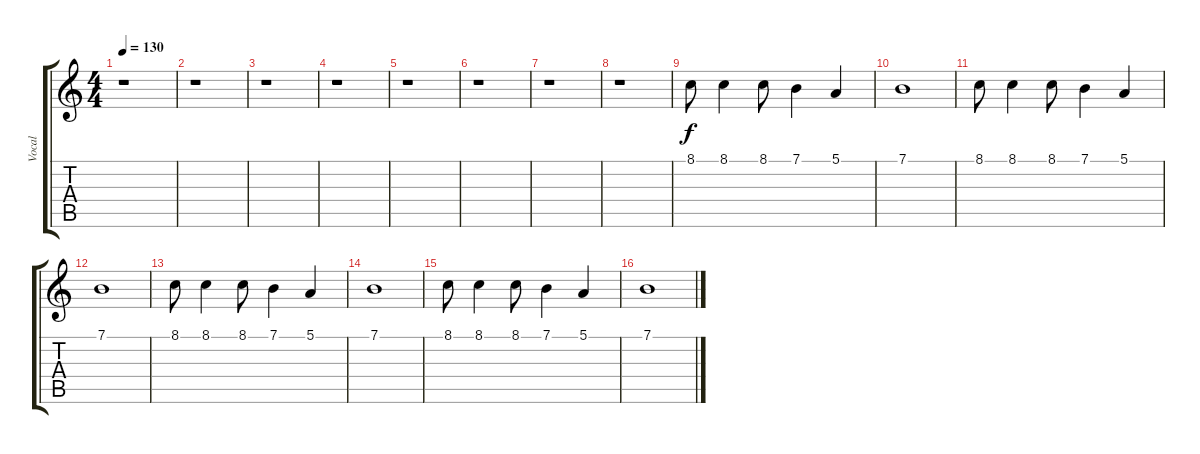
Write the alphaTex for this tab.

\track ("Vocal" "Vocal") {instrument electricgrandpiano}
\staff {score tabs}
\tuning (E4 B3 G3 D3 A2 E2) {hide}
\ts (4 4)
\tempo 130
\clef g2
\ks c
r.1{dy f instrument electricgrandpiano} |
r.1 |
r.1 |
r.1 |
r.1 |
r.1 |
r.1 |
r.1 |
8.1.8 8.1.4 8.1.8 7.1.4 5.1.4 |
7.1.1 |
8.1.8 8.1.4 8.1.8 7.1.4 5.1.4 |
7.1.1 |
8.1.8 8.1.4 8.1.8 7.1.4 5.1.4 |
7.1.1 |
8.1.8 8.1.4 8.1.8 7.1.4 5.1.4 |
7.1.1
